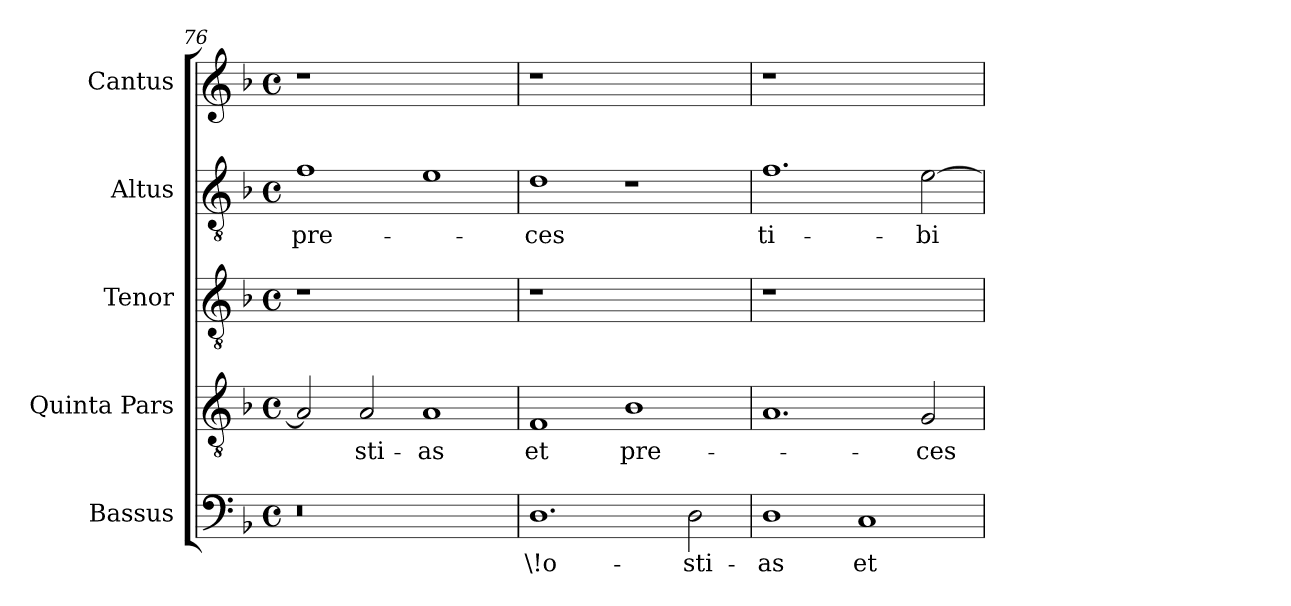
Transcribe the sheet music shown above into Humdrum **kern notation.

**kern	**text	**kern	**text	**kern	**kern	**text	**kern
*part5	*part5	*part4	*part4	*part3	*part2	*part2	*part1
*staff5	*staff5	*staff4	*staff4	*staff3	*staff2	*staff2	*staff1
*I"Bassus	*	*I"Quinta Pars	*	*I"Tenor	*I"Altus	*	*I"Cantus
*I'B.	*	*I'Q.P.	*	*I'T.	*I'A.	*	*I'C.
*clefF4	*	*clefGv2	*	*clefGv2	*clefGv2	*	*clefG2
*k[b-]	*	*k[b-]	*	*k[b-]	*k[b-]	*	*k[b-]
*F:	*	*F:	*	*F:	*F:	*	*F:
*M4/4	*	*M4/4	*	*M4/4	*M4/4	*	*M4/4
*met(c)	*	*met(c)	*	*met(c)	*met(c)	*	*met(c)
=76	=76	=76	=76	=76	=76	=76	=76
!	!	!	!	!	!	!LO:LY:b:cj	!
0r	.	2A/]	.	1r	1f	pre-	1r
!	!	!	!LO:LY:b:cj	!	!	!	!
.	.	2A/	-sti-	.	.	.	.
!	!	!	!LO:LY:b:cj	!	!	!	!
.	.	1A	-as	1ryy	1e	.	1ryy
=77	=77	=77	=77	=77	=77	=77	=77
!	!LO:LY:b:cj	!	!LO:LY:b:cj	!	!	!LO:LY:b:cj	!
1.D	\!o-	1F	et	1r	1d	-ces	1r
!	!	!	!LO:LY:b:cj	!	!	!	!
.	.	1B-	pre-	1ryy	1r	.	1ryy
!	!LO:LY:b:cj	!	!	!	!	!	!
2D\	-sti-	.	.	.	.	.	.
=78	=78	=78	=78	=78	=78	=78	=78
!	!LO:LY:b:cj	!	!	!	!	!LO:LY:b:cj	!
1D	-as	1.A	.	1r	1.f	ti-	1r
!	!LO:LY:b:cj	!	!	!	!	!	!
1C	et	.	.	1ryy	.	.	1ryy
!	!	!	!LO:LY:b:cj	!	!	!LO:LY:b:cj	!
.	.	2G/	-ces	.	[>2e\	-bi	.
=	=	=	=	=	=	=	=
*-	*-	*-	*-	*-	*-	*-	*-
